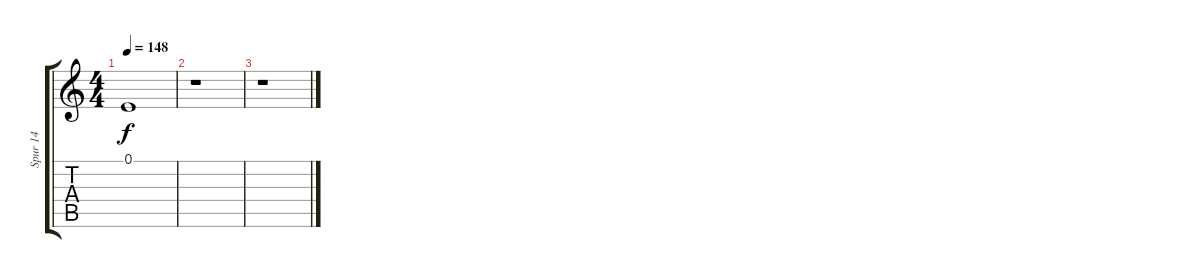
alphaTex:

\track ("Spur 14" "Spur 14") {instrument pad8sweep}
\staff {score tabs}
\tuning (E4 B3 G3 D3 A2 E2) {hide}
\ts (4 4)
\tempo 148
\clef g2
\ks c
0.1{t}.1{dy f} |
r.1 |
r.1
